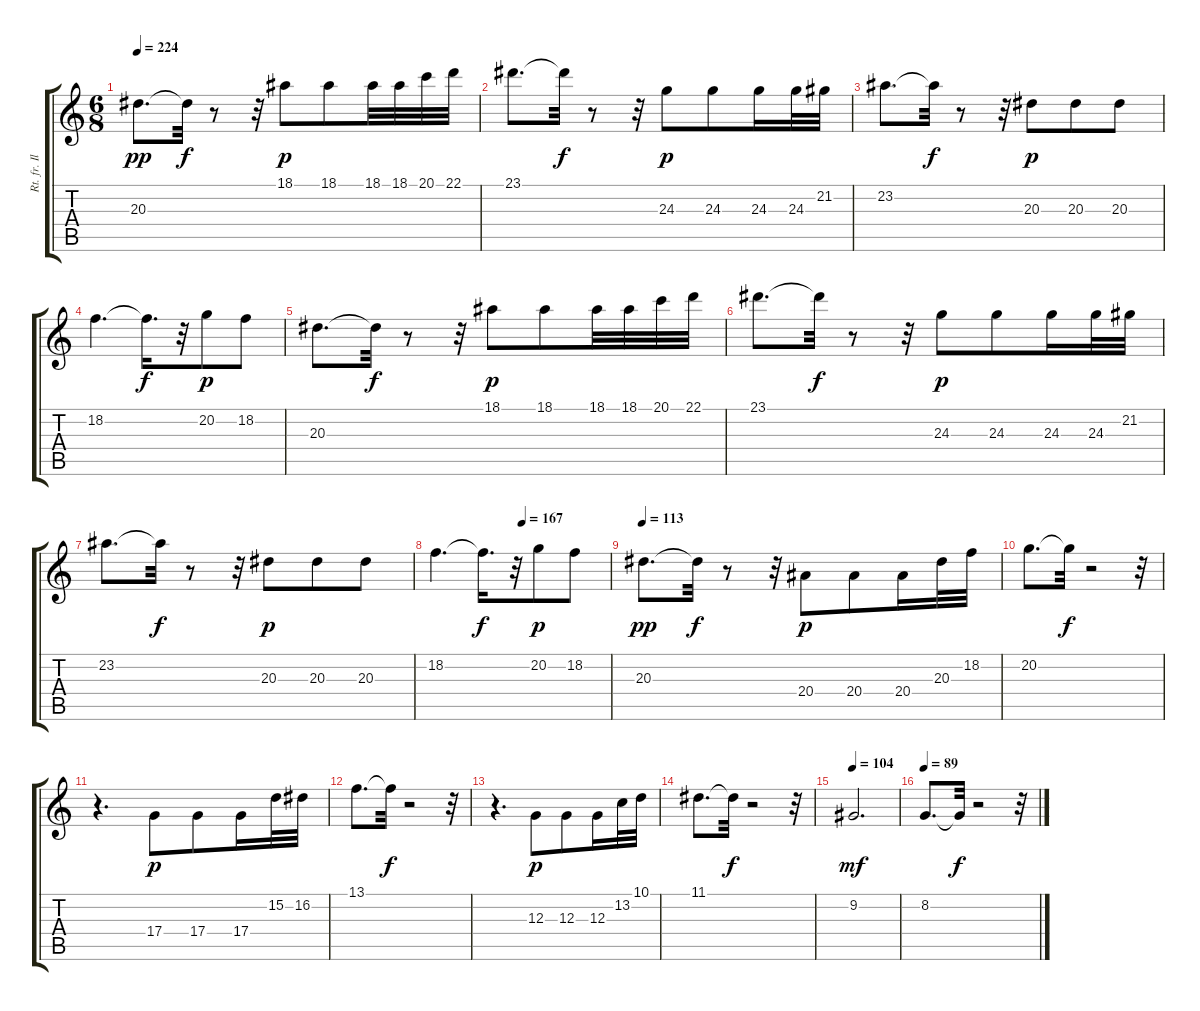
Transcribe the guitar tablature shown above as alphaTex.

\track ("Rt. fr. Il Barbiere di Siviglia" "Rt. fr. Il") {instrument acousticgrandpiano}
\staff {score tabs}
\tuning (E4 B3 G3 D3 A2 E2) {hide}
\ts (6 8)
\tempo 224
\clef g2
\ks c
20.3.8{d dy pp} 20.3{t}.32{dy f} r.8 r.32 18.1.8{dy p} 18.1.8 18.1.32 18.1.32 20.1.32 22.1.32 |
23.1.8{d} 23.1{t}.32{dy f} r.8 r.32 24.3.8{dy p} 24.3.8 24.3.16 24.3.32 21.2.32 |
23.2.8{d} 23.2{t}.32{dy f} r.8 r.32 20.3.8{dy p} 20.3.8 20.3.8 |
18.2.4{d} 18.2{t}.16{d dy f} r.32 20.2.8{dy p} 18.2.8 |
20.3.8{d} 20.3{t}.32{dy f} r.8 r.32 18.1.8{dy p} 18.1.8 18.1.32 18.1.32 20.1.32 22.1.32 |
23.1.8{d} 23.1{t}.32{dy f} r.8 r.32 24.3.8{dy p} 24.3.8 24.3.16 24.3.32 21.2.32 |
23.2.8{d} 23.2{t}.32{dy f} r.8 r.32 20.3.8{dy p} 20.3.8 20.3.8 |
\tempo (167 0.5)
18.2.4{d} 18.2{t}.16{d dy f} r.32 20.2.8{dy p} 18.2.8 |
\tempo 113
20.3.8{d dy pp} 20.3{t}.32{dy f} r.8 r.32 20.4.8{dy p} 20.4.8 20.4.16 20.3.32 18.2.32 |
20.2.8{d} 20.2{t}.32{dy f} r.2 r.32 |
r.4{d} 17.4.8{dy p} 17.4.8 17.4.16 15.2.32 16.2.32 |
13.1.8{d} 13.1{t}.32{dy f} r.2 r.32 |
r.4{d} 12.3.8{dy p} 12.3.8 12.3.16 13.2.32 10.1.32 |
11.1.8{d} 11.1{t}.32{dy f} r.2 r.32 |
\tempo 104
9.2.2{d dy mf} |
\tempo 89
8.2.8{d} 8.2{t}.32{dy f} r.2 r.32
